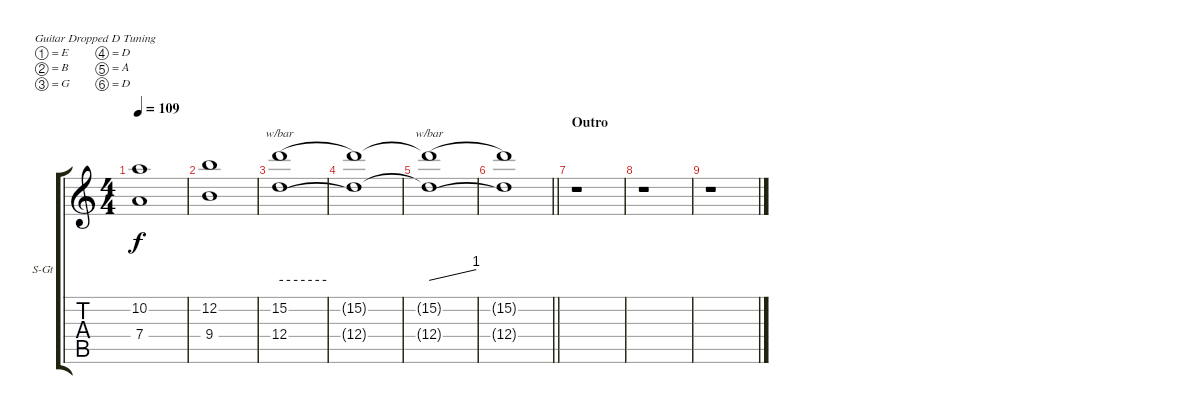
\bracketExtendMode groupsimilarinstruments
\firstSystemTrackNameOrientation horizontal
\otherSystemsTrackNameOrientation horizontal
\track ("Keyboard 3" "S-Gt") {instrument lead2sawtooth}
\staff {score tabs}
\tuning (E4 B3 G3 D3 A2 D2)
\displaytranspose 12
\ts (4 4)
\tempo 109
\clef g2
\ks c
(10.2{t} 7.4{t}).1{dy f} |
(12.2 9.4).1 |
(15.2 12.4).1{tbe (hold default 0 0 60 0)} |
(15.2{t} 12.4{t}).1 |
(15.2{t} 12.4{t}).1{tbe (dive default 0 0 60 4)} |
\barLineRight lightlight
(15.2{t} 12.4{t}).1 |
\section ("" "Outro")
r.1 |
r.1 |
r.1
